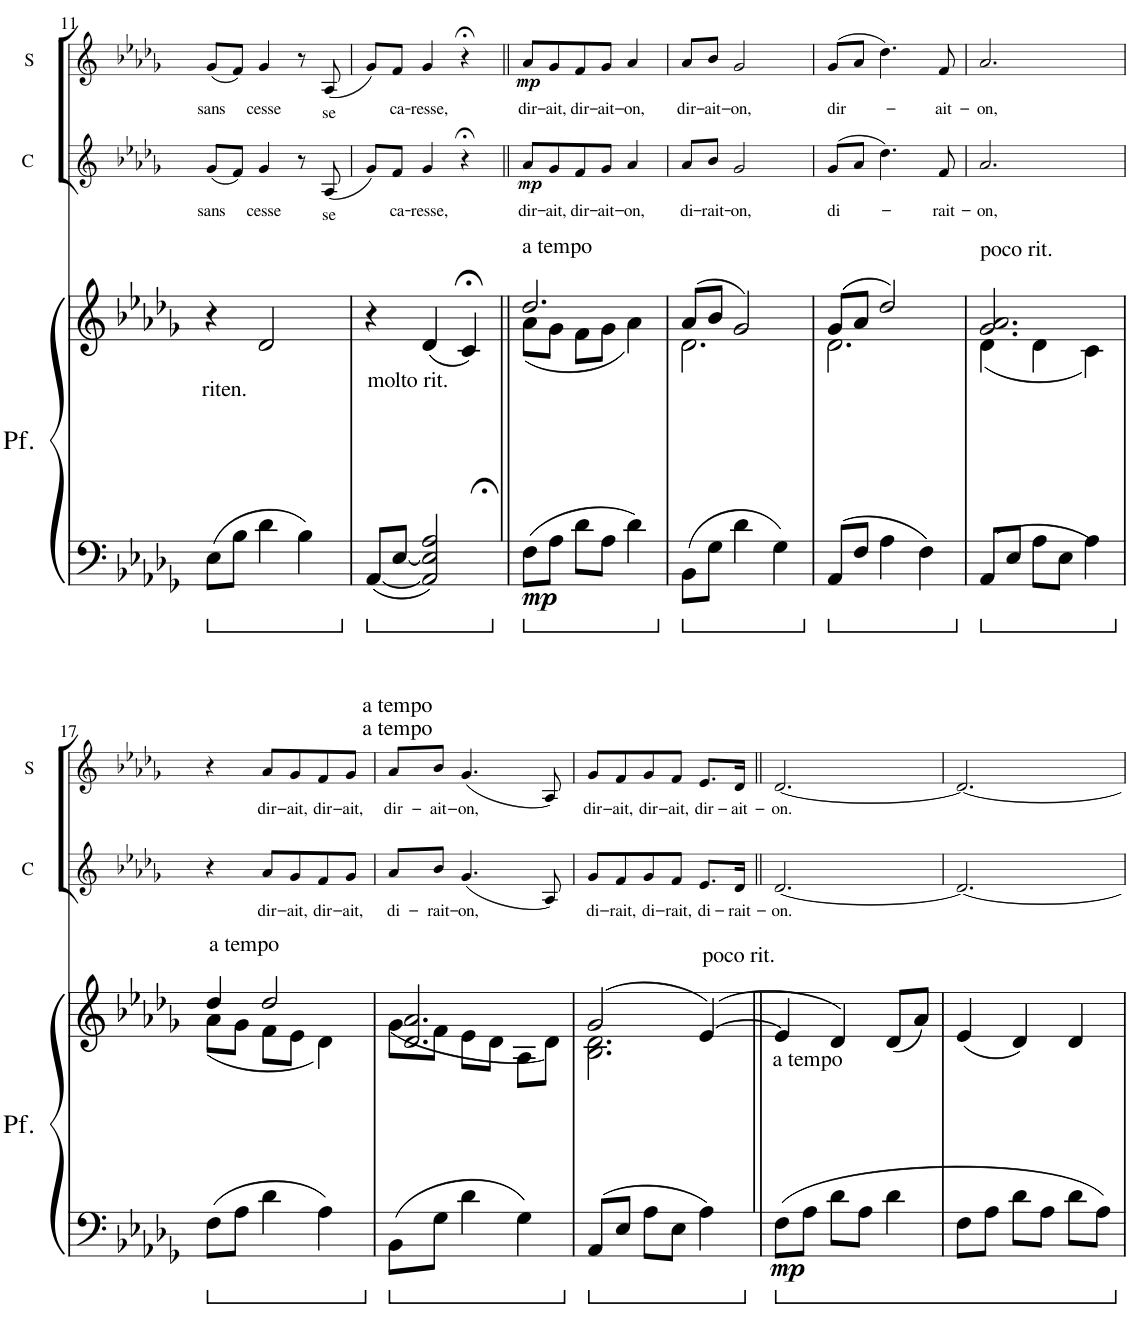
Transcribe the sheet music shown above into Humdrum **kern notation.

**kern	**kern	**dynam	**kern	**text	**dynam	**kern	**text	**dynam
*part3	*part3	*part3	*part2	*part2	*part2	*part1	*part1	*part1
*staff4	*staff3	*staff3/4	*staff2	*staff2	*staff2	*staff1	*staff1	*staff1
*I"Piano	*	*	*I"Contralti	*	*	*I"Soprani	*	*
*	*	*	*I'C	*	*	*I'S	*	*
!!LO:PB:g=z
*clefF4	*clefG2	*	*clefG2	*	*	*clefG2	*	*
*	*	*	*	*	*	*Trd1c2	*	*
*k[b-e-a-d-g-]	*k[b-e-a-d-g-]	*	*k[b-e-a-d-g-]	*	*	*k[b-e-a-d-g-]	*	*
*D-:	*D-:	*	*D-:	*	*	*D-:	*	*
*M3/4	*M3/4	*	*M3/4	*	*	*M3/4	*	*
=11	=11	=11	=11	=11	=11	=11	=11	=11
!LO:TX:a:t=riten.	!	!	!	!	!	!	!	!
!	!	!	!	!LO:LY:b	!	!	!LO:LY:b	!
8E-\L	4r	.	(8g-/L	sans	.	(8g-/L	sans	.
8B-\J	.	.	8f/J)	.	.	8f/J)	.	.
!	!	!	!	!LO:LY:b	!	!	!LO:LY:b	!
4d-\	2d-/	.	4g-/	cesse	.	4g-/	cesse	.
4B-\	.	.	8r	.	.	8r	.	.
!	!	!	!	!LO:LY:b	!	!	!LO:LY:b	!
.	.	.	(8A-/	se	.	(8A-/	se	.
=12	=12	=12	=12	=12	=12	=12	=12	=12
!LO:TX:b:t=a tempo	!	!	!	!	!	!	!	!
!LO:TX:b:t=a tempo	!	!	!	!	!	!	!	!
!LO:TX:a:t=molto rit.	!	!	!	!	!	!	!	!
[8AA-/L	4r	.	8g-/L)	.	.	8g-/L)	.	.
!	!	!	!	!LO:LY:b	!	!	!LO:LY:b	!
[8E-/J	.	.	8f/J	ca-	.	8f/J	ca-	.
!	!	!	!	!LO:LY:b	!	!	!LO:LY:b	!
2AA-/];< 2E-/];< 2A-/;<	(4d-/	.	4g-/	-resse,	.	4g-/	-resse,	.
.	4c;</)	.	4r;<	.	.	4r;<	.	.
=13||	=13||	=13||	=13||	=13||	=13||	=13||	=13||	=13||
*	*^	*	*	*	*	*	*	*
!	!LO:TX:a:t=a tempo	!	!	!	!	!	!	!	!
!	!	!	!	!	!LO:LY:b	!LO:DY:b	!	!LO:LY:b	!LO:DY:b
8F\L	2.dd-/	(8a-\L	.	8a-/L	dir-	mp	8a-/L	dir-	mp
!	!	!	!LO:DY:b=2	!	!LO:LY:b	!	!	!LO:LY:b	!
8A-\J	.	8g-\J	mp	8g-/	-ait,	.	8g-/	-ait,	.
!	!	!	!	!	!LO:LY:b	!	!	!LO:LY:b	!
8d-\L	.	8f\L	.	8f/	dir-	.	8f/	dir-	.
!	!	!	!	!	!LO:LY:b	!	!	!LO:LY:b	!
8A-\J	.	8g-\J	.	8g-/J	-ait-	.	8g-/J	-ait-	.
!	!	!	!	!	!LO:LY:b	!	!	!LO:LY:b	!
4d-\	.	4a-\)	.	4a-/	-on,	.	4a-/	-on,	.
=14	=14	=14	=14	=14	=14	=14	=14	=14	=14
!	!	!	!	!	!LO:LY:b	!	!	!LO:LY:b	!
8BB-\L	(8a-/L	2.d-\	.	8a-/L	di-	.	8a-/L	dir-	.
!	!	!	!	!	!LO:LY:b	!	!	!LO:LY:b	!
8G-\J	8b-/J	.	.	8b-/J	-rait-	.	8b-/J	-ait-	.
!	!	!	!	!	!LO:LY:b	!	!	!LO:LY:b	!
4d-\	2g-/)	.	.	2g-/	-on,	.	2g-/	-on,	.
4G-\	.	.	.	.	.	.	.	.	.
=15	=15	=15	=15	=15	=15	=15	=15	=15	=15
!	!	!	!	!	!LO:LY:b	!	!	!LO:LY:b	!
8AA-/L	(8g-/L	2.d-\	.	(8g-/L	di-	.	(8g-/L	dir-	.
8F/J	8a-/J	.	.	8a-/J	.	.	8a-/J	.	.
4A-\	2dd-/)	.	.	4.dd-\)	.	.	4.dd-\)	.	.
4F\	.	.	.	.	.	.	.	.	.
!	!	!	!	!	!LO:LY:b	!	!	!LO:LY:b	!
.	.	.	.	8f/	-rait-	.	8f/	-ait-	.
=16	=16	=16	=16	=16	=16	=16	=16	=16	=16
!	!LO:TX:a:t=poco rit.	!	!	!	!	!	!	!	!
!	!	!	!	!	!LO:LY:b	!	!	!LO:LY:b	!
8AA-/L	2.g-/ 2.a-/	(4d-\	.	2.a-/	-on,	.	2.a-/	-on,	.
8E-/J	.	.	.	.	.	.	.	.	.
8A-\L	.	4d-\	.	.	.	.	.	.	.
8E-\J	.	.	.	.	.	.	.	.	.
4A-\	.	4c\)	.	.	.	.	.	.	.
!!LO:LB:g=z
=17	=17	=17	=17	=17	=17	=17	=17	=17	=17
!	!LO:TX:a:t=a tempo	!	!	!	!	!	!	!	!
8F\L	4dd-/	(8a-\L	.	4r	.	.	4r	.	.
8A-\J	.	8g-\J	.	.	.	.	.	.	.
!	!	!	!	!	!LO:LY:b	!	!	!LO:LY:b	!
4d-\	2dd-/	8f\L	.	8a-/L	dir-	.	8a-/L	dir-	.
!	!	!	!	!	!LO:LY:b	!	!	!LO:LY:b	!
.	.	8e-\J	.	8g-/	-ait,	.	8g-/	-ait,	.
!	!	!	!	!	!LO:LY:b	!	!	!LO:LY:b	!
4A-\	.	4d-\)	.	8f/	dir-	.	8f/	dir-	.
!	!	!	!	!	!LO:LY:b	!	!	!LO:LY:b	!
.	.	.	.	8g-/J	-ait,	.	8g-/J	-ait,	.
=18	=18	=18	=18	=18	=18	=18	=18	=18	=18
!	!	!	!	!	!LO:LY:b	!	!	!LO:LY:b	!
8BB-\L	2.d-/ 2.a-/	(8g-\L	.	8a-/L	di-	.	8a-/L	dir-	.
!	!	!	!	!	!LO:LY:b	!	!	!LO:LY:b	!
8G-\J	.	8f\J	.	8b-/J	-rait-	.	8b-/J	-ait-	.
!	!	!	!	!	!LO:LY:b	!	!	!LO:LY:b	!
4d-\	.	8e-\L	.	(4.g-/	-on,	.	(4.g-/	-on,	.
.	.	8d-\J	.	.	.	.	.	.	.
4G-\	.	8A-\L	.	.	.	.	.	.	.
.	.	8d-\J)	.	8A-/)	.	.	8A-/)	.	.
=19	=19	=19	=19	=19	=19	=19	=19	=19	=19
!	!	!	!	!	!LO:LY:b	!	!	!LO:LY:b	!
8AA-/L	(2g-/	2.B-\ 2.d-\	.	8g-/L	di-	.	8g-/L	dir-	.
!	!	!	!	!	!LO:LY:b	!	!	!LO:LY:b	!
8E-/J	.	.	.	8f/	-rait,	.	8f/	-ait,	.
!	!	!	!	!	!LO:LY:b	!	!	!LO:LY:b	!
8A-\L	.	.	.	8g-/	di-	.	8g-/	dir-	.
!	!	!	!	!	!LO:LY:b	!	!	!LO:LY:b	!
8E-\J	.	.	.	8f/J	-rait,	.	8f/J	-ait,	.
!	!LO:TX:a:t=poco rit.	!	!	!	!	!	!	!	!
!	!	!	!	!	!LO:LY:b	!	!	!LO:LY:b	!
4A-\	([4e-/)	.	.	8.e-/L	di-	.	8.e-/L	dir-	.
!	!	!	!	!	!LO:LY:b	!	!	!LO:LY:b	!
.	.	.	.	16d-/Jk	-rait-	.	16d-/Jk	-ait-	.
*	*v	*v	*	*	*	*	*	*	*
=20||	=20||	=20||	=20||	=20||	=20||	=20||	=20||	=20||
!LO:TX:a:t=a tempo	!	!	!	!	!	!	!	!
!	!	!LO:DY:b=2	!	!LO:LY:b	!	!	!LO:LY:b	!
8F\L	4e-/]	mp	[2.d-/	-on.	.	[2.d-/	-on.	.
8A-\J	.	.	.	.	.	.	.	.
8d-\L	4d-/)	.	.	.	.	.	.	.
8A-\J	.	.	.	.	.	.	.	.
4d-\	(8d-/L	.	.	.	.	.	.	.
.	8a-/J)	.	.	.	.	.	.	.
=21	=21	=21	=21	=21	=21	=21	=21	=21
8F\L	(4e-/	.	2.d-/_	.	.	2.d-/_	.	.
8A-\J	.	.	.	.	.	.	.	.
8d-\L	4d-/)	.	.	.	.	.	.	.
8A-\J	.	.	.	.	.	.	.	.
8d-\L	4d-/	.	.	.	.	.	.	.
8A-\J	.	.	.	.	.	.	.	.
=	=	=	=	=	=	=	=	=
*-	*-	*-	*-	*-	*-	*-	*-	*-
